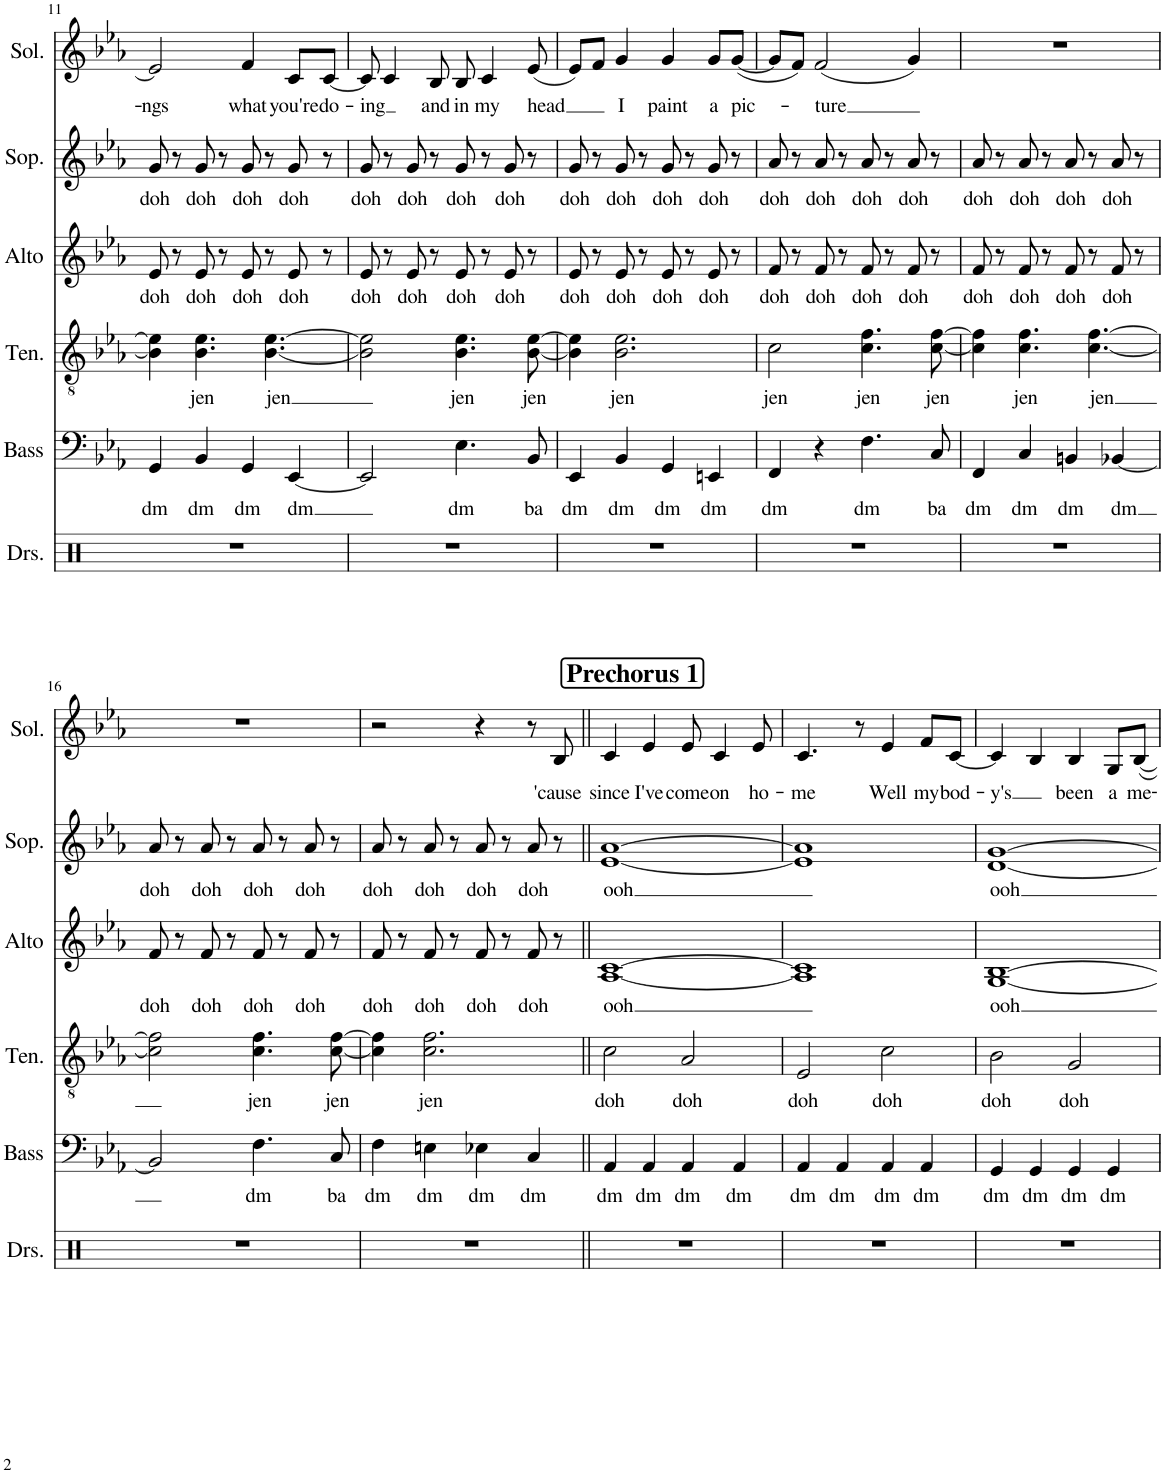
**kern	**kern	**text	**kern	**text	**kern	**text	**kern	**text	**kern	**text
*part6	*part5	*part5	*part4	*part4	*part3	*part3	*part2	*part2	*part1	*part1
*staff6	*staff5	*staff5	*staff4	*staff4	*staff3	*staff3	*staff2	*staff2	*staff1	*staff1
*I"Drumset	*I"Bass	*	*I"Tenor	*	*I"Alto	*	*I"Soprano	*	*I"Solo	*
*I'Drs.	*I'Bass	*	*I'Ten.	*	*I'Alto	*	*I'Sop.	*	*I'Sol.	*
!!LO:PB:g=z
*clefX	*clefF4	*	*clefGv2	*	*clefG2	*	*clefG2	*	*clefG2	*
*k[b-e-a-]	*k[b-e-a-]	*	*k[b-e-a-]	*	*k[b-e-a-]	*	*k[b-e-a-]	*	*k[b-e-a-]	*
*M2/2	*M2/2	*	*M2/2	*	*M2/2	*	*M2/2	*	*M2/2	*
*met(c|)	*met(c|)	*	*met(c|)	*	*met(c|)	*	*met(c|)	*	*met(c|)	*
=11	=11	=11	=11	=11	=11	=11	=11	=11	=11	=11
!	!	!LO:LY:b	!	!	!	!LO:LY:b	!	!LO:LY:b	!	!LO:LY:b
1r	4GG/	dm	4B-\] 4e-\]	.	8e-/	-doh	8g/	-doh	2e-/]	-ngs
.	.	.	.	.	8r	.	8r	.	.	.
!	!	!LO:LY:b	!	!LO:LY:b	!	!LO:LY:b	!	!LO:LY:b	!	!
.	4BB-/	dm	4.B-\ 4.e-\	jen	8e-/	-doh	8g/	-doh	.	.
.	.	.	.	.	8r	.	8r	.	.	.
!	!	!LO:LY:b	!	!	!	!LO:LY:b	!	!LO:LY:b	!	!LO:LY:b
.	4GG/	dm	.	.	8e-/	-doh	8g/	-doh	4f/	what
!	!	!	!	!LO:LY:b	!	!	!	!	!	!
.	.	.	[4.B-\ [4.e-\	jen	8r	.	8r	.	.	.
!	!	!LO:LY:b	!	!	!	!LO:LY:b	!	!LO:LY:b	!	!LO:LY:b
.	[4EE-/	dm	.	.	8e-/	-doh	8g/	-doh	8c/L	you're
!	!	!	!	!	!	!	!	!	!	!LO:LY:b
.	.	.	.	.	8r	.	8r	.	[8c/J	do-
=12	=12	=12	=12	=12	=12	=12	=12	=12	=12	=12
!	!	!	!	!	!	!LO:LY:b	!	!LO:LY:b	!	!LO:LY:b
1r	2EE-/]	.	2B-\] 2e-\]	.	8e-/	-doh	8g/	-doh	8c/]	-ing
.	.	.	.	.	8r	.	8r	.	4c/	.
!	!	!	!	!	!	!LO:LY:b	!	!LO:LY:b	!	!
.	.	.	.	.	8e-/	-doh	8g/	-doh	.	.
!	!	!	!	!	!	!	!	!	!	!LO:LY:b
.	.	.	.	.	8r	.	8r	.	8B-/	and
!	!	!LO:LY:b	!	!LO:LY:b	!	!LO:LY:b	!	!LO:LY:b	!	!LO:LY:b
.	4.E-\	dm	4.B-\ 4.e-\	jen	8e-/	-doh	8g/	-doh	8B-/	in
!	!	!	!	!	!	!	!	!	!	!LO:LY:b
.	.	.	.	.	8r	.	8r	.	4c/	my
!	!	!	!	!	!	!LO:LY:b	!	!LO:LY:b	!	!
.	.	.	.	.	8e-/	-doh	8g/	-doh	.	.
!	!	!LO:LY:b	!	!LO:LY:b	!	!	!	!	!	!LO:LY:b
.	8BB-/	ba	[8B-\ [8e-\	jen	8r	.	8r	.	(8e-/	head
=13	=13	=13	=13	=13	=13	=13	=13	=13	=13	=13
!	!	!LO:LY:b	!	!	!	!LO:LY:b	!	!LO:LY:b	!	!
1r	4EE-/	dm	4B-\] 4e-\]	.	8e-/	-doh	8g/	-doh	8e-/L)	.
.	.	.	.	.	8r	.	8r	.	8f/J	.
!	!	!LO:LY:b	!	!LO:LY:b	!	!LO:LY:b	!	!LO:LY:b	!	!LO:LY:b
.	4BB-/	dm	2.B-\ 2.e-\	jen	8e-/	-doh	8g/	-doh	4g/	I
.	.	.	.	.	8r	.	8r	.	.	.
!	!	!LO:LY:b	!	!	!	!LO:LY:b	!	!LO:LY:b	!	!LO:LY:b
.	4GG/	dm	.	.	8e-/	-doh	8g/	-doh	4g/	paint
.	.	.	.	.	8r	.	8r	.	.	.
!	!	!LO:LY:b	!	!	!	!LO:LY:b	!	!LO:LY:b	!	!LO:LY:b
.	4EEn/	dm	.	.	8e-/	-doh	8g/	-doh	8g/L	a
!	!	!	!	!	!	!	!	!	!	!LO:LY:b
.	.	.	.	.	8r	.	8r	.	([8g/J	pic-
=14	=14	=14	=14	=14	=14	=14	=14	=14	=14	=14
!	!	!LO:LY:b	!	!LO:LY:b	!	!LO:LY:b	!	!LO:LY:b	!	!
1r	4FF/	dm	2c\	jen	8f/	-doh	8a-/	-doh	8g/L]	.
.	.	.	.	.	8r	.	8r	.	8f/J)	.
!	!	!	!	!	!	!LO:LY:b	!	!LO:LY:b	!	!LO:LY:b
.	4r	.	.	.	8f/	-doh	8a-/	-doh	(2f/	-ture
.	.	.	.	.	8r	.	8r	.	.	.
!	!	!LO:LY:b	!	!LO:LY:b	!	!LO:LY:b	!	!LO:LY:b	!	!
.	4.F\	dm	4.c\ 4.f\	jen	8f/	-doh	8a-/	-doh	.	.
.	.	.	.	.	8r	.	8r	.	.	.
!	!	!	!	!	!	!LO:LY:b	!	!LO:LY:b	!	!
.	.	.	.	.	8f/	-doh	8a-/	-doh	4g/)	.
!	!	!LO:LY:b	!	!LO:LY:b	!	!	!	!	!	!
.	8C/	ba	[8c\ [8f\	jen	8r	.	8r	.	.	.
=15	=15	=15	=15	=15	=15	=15	=15	=15	=15	=15
!	!	!LO:LY:b	!	!	!	!LO:LY:b	!	!LO:LY:b	!	!
1r	4FF/	dm	4c\] 4f\]	.	8f/	-doh	8a-/	-doh	1r	.
.	.	.	.	.	8r	.	8r	.	.	.
!	!	!LO:LY:b	!	!LO:LY:b	!	!LO:LY:b	!	!LO:LY:b	!	!
.	4C/	dm	4.c\ 4.f\	jen	8f/	-doh	8a-/	-doh	.	.
.	.	.	.	.	8r	.	8r	.	.	.
!	!	!LO:LY:b	!	!	!	!LO:LY:b	!	!LO:LY:b	!	!
.	4BBn/	dm	.	.	8f/	-doh	8a-/	-doh	.	.
!	!	!	!	!LO:LY:b	!	!	!	!	!	!
.	.	.	[4.c\ [4.f\	jen	8r	.	8r	.	.	.
!	!	!LO:LY:b	!	!	!	!LO:LY:b	!	!LO:LY:b	!	!
.	[4BB-X/	dm	.	.	8f/	-doh	8a-/	-doh	.	.
.	.	.	.	.	8r	.	8r	.	.	.
!!LO:LB:g=z
=16	=16	=16	=16	=16	=16	=16	=16	=16	=16	=16
!	!	!	!	!	!	!LO:LY:b	!	!LO:LY:b	!	!
1r	2BB-/]	.	2c\] 2f\]	.	8f/	-doh	8a-/	-doh	1r	.
.	.	.	.	.	8r	.	8r	.	.	.
!	!	!	!	!	!	!LO:LY:b	!	!LO:LY:b	!	!
.	.	.	.	.	8f/	-doh	8a-/	-doh	.	.
.	.	.	.	.	8r	.	8r	.	.	.
!	!	!LO:LY:b	!	!LO:LY:b	!	!LO:LY:b	!	!LO:LY:b	!	!
.	4.F\	dm	4.c\ 4.f\	jen	8f/	-doh	8a-/	-doh	.	.
.	.	.	.	.	8r	.	8r	.	.	.
!	!	!	!	!	!	!LO:LY:b	!	!LO:LY:b	!	!
.	.	.	.	.	8f/	-doh	8a-/	-doh	.	.
!	!	!LO:LY:b	!	!LO:LY:b	!	!	!	!	!	!
.	8C/	ba	[8c\ [8f\	jen	8r	.	8r	.	.	.
=17	=17	=17	=17	=17	=17	=17	=17	=17	=17	=17
!	!	!LO:LY:b	!	!	!	!LO:LY:b	!	!LO:LY:b	!	!
1r	4F\	dm	4c\] 4f\]	.	8f/	-doh	8a-/	-doh	2r	.
.	.	.	.	.	8r	.	8r	.	.	.
!	!	!LO:LY:b	!	!LO:LY:b	!	!LO:LY:b	!	!LO:LY:b	!	!
.	4En\	dm	2.c\ 2.f\	jen	8f/	-doh	8a-/	-doh	.	.
.	.	.	.	.	8r	.	8r	.	.	.
!	!	!LO:LY:b	!	!	!	!LO:LY:b	!	!LO:LY:b	!	!
.	4E-X\	dm	.	.	8f/	-doh	8a-/	-doh	4r	.
.	.	.	.	.	8r	.	8r	.	.	.
!	!	!LO:LY:b	!	!	!	!LO:LY:b	!	!LO:LY:b	!	!
.	4C/	dm	.	.	8f/	-doh	8a-/	-doh	8r	.
!	!	!	!	!	!	!	!	!	!	!LO:LY:b
.	.	.	.	.	8r	.	8r	.	8B-/	'cause
!!LO:REH:place=s1:a:B:cj:fs=14:t=Prechorus 1
=18||	=18||	=18||	=18||	=18||	=18||	=18||	=18||	=18||	=18||	=18||
!	!	!LO:LY:b	!	!LO:LY:b	!	!LO:LY:b	!	!LO:LY:b	!	!LO:LY:b
1r	4AA-/	dm	2c\	doh	[1A- [1c	ooh	[1e- [1a-	ooh	4c/	since
!	!	!LO:LY:b	!	!	!	!	!	!	!	!LO:LY:b
.	4AA-/	dm	.	.	.	.	.	.	4e-/	I've
!	!	!LO:LY:b	!	!LO:LY:b	!	!	!	!	!	!LO:LY:b
.	4AA-/	dm	2A-/	doh	.	.	.	.	8e-/	come
!	!	!	!	!	!	!	!	!	!	!LO:LY:b
.	.	.	.	.	.	.	.	.	4c/	on
!	!	!LO:LY:b	!	!	!	!	!	!	!	!
.	4AA-/	dm	.	.	.	.	.	.	.	.
!	!	!	!	!	!	!	!	!	!	!LO:LY:b
.	.	.	.	.	.	.	.	.	8e-/	ho-
=19	=19	=19	=19	=19	=19	=19	=19	=19	=19	=19
!	!	!LO:LY:b	!	!LO:LY:b	!	!	!	!	!	!LO:LY:b
1r	4AA-/	dm	2E-/	doh	1A-] 1c]	.	1e-] 1a-]	.	4.c/	-me
!	!	!LO:LY:b	!	!	!	!	!	!	!	!
.	4AA-/	dm	.	.	.	.	.	.	.	.
.	.	.	.	.	.	.	.	.	8r	.
!	!	!LO:LY:b	!	!LO:LY:b	!	!	!	!	!	!LO:LY:b
.	4AA-/	dm	2c\	doh	.	.	.	.	4e-/	Well
!	!	!LO:LY:b	!	!	!	!	!	!	!	!LO:LY:b
.	4AA-/	dm	.	.	.	.	.	.	8f/L	my
!	!	!	!	!	!	!	!	!	!	!LO:LY:b
.	.	.	.	.	.	.	.	.	[8c/J	bod-
=20	=20	=20	=20	=20	=20	=20	=20	=20	=20	=20
!	!	!LO:LY:b	!	!LO:LY:b	!	!LO:LY:b	!	!LO:LY:b	!	!LO:LY:b
1r	4GG/	dm	2B-\	doh	[1G [1B-	ooh	[1d [1g	ooh	4c/]	-y's
!	!	!LO:LY:b	!	!	!	!	!	!	!	!
.	4GG/	dm	.	.	.	.	.	.	4B-/	.
!	!	!LO:LY:b	!	!LO:LY:b	!	!	!	!	!	!LO:LY:b
.	4GG/	dm	2G/	doh	.	.	.	.	4B-/	been
!	!	!LO:LY:b	!	!	!	!	!	!	!	!LO:LY:b
.	4GG/	dm	.	.	.	.	.	.	8G/L	a
!	!	!	!	!	!	!	!	!	!	!LO:LY:b
.	.	.	.	.	.	.	.	.	[8B-/J	me-
=	=	=	=	=	=	=	=	=	=	=
*-	*-	*-	*-	*-	*-	*-	*-	*-	*-	*-
